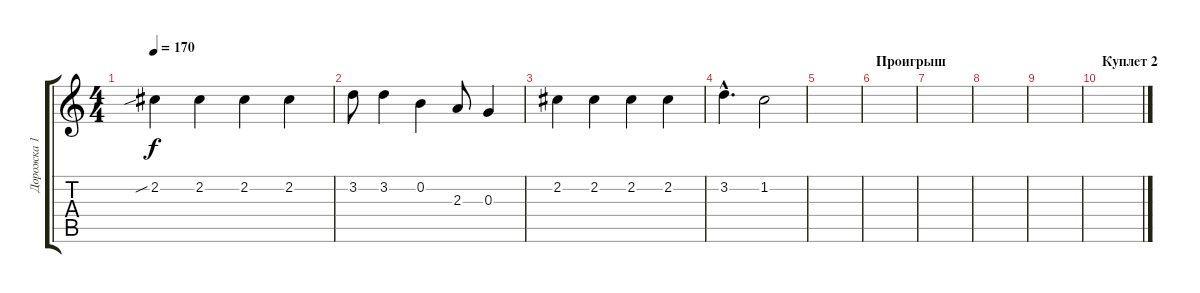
\track ("Дорожка 1" "Дорожка 1") {instrument distortionguitar}
\staff {score tabs}
\tuning (E4 B3 G3 D3 A2 E2) {hide}
\ts (4 4)
\tempo 170
\clef g2
\ks c
2.2{sib}.4{dy f} 2.2.4 2.2.4 2.2.4 |
3.2.8 3.2.4 0.2.4 2.3.8 0.3.4 |
2.2.4 2.2.4 2.2.4 2.2.4 |
3.2{hac}.4{d} 1.2.2 |
|
\section ("" "Проигрыш")
|
|
|
|
\section ("" "Куплет 2")
